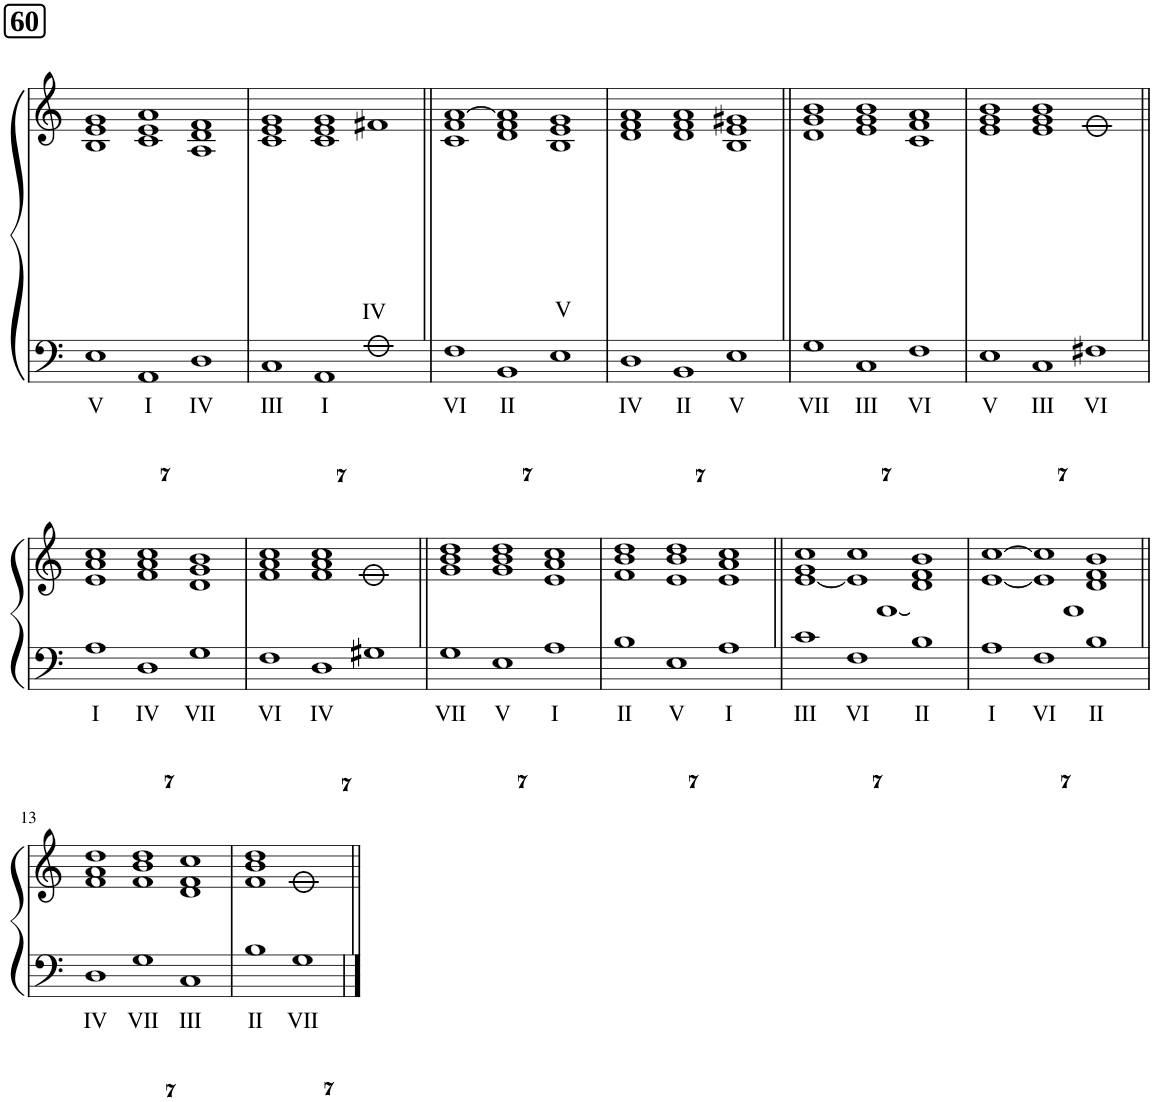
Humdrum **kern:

**kern	**text	**kern	**text
*part1	*part1	*part1	*part1
*staff2	*staff2	*staff1	*staff1
*I"Piano	*	*	*
*I'Pno	*	*	*
*clefF4	*	*clefG2	*
*k[]	*	*k[]	*
*M12/4	*	*M12/4	*
!!LO:REH:place=s1:a:B:cj:fs=14:t=60
=1	=1	=1	=1
!	!LO:LY:b	!	!
1E	V	1B 1e 1g	.
!	!LO:LY:b	!	!
1AA	I	1c 1e 1a	.
!	!LO:LY:b	!	!
1D	IV	1A 1d 1f	.
=2	=2	=2	=2
!	!LO:LY:b	!	!
1C	III	1c 1e 1g	.
!	!LO:LY:b	!	!
1AA	I	1c 1e 1g	.
!	!	!	!LO:LY:b
1ryy	.	1f#X	IV
=3||	=3||	=3||	=3||
!	!LO:LY:b	!	!
1F	VI	1c 1f [1a	.
!	!LO:LY:b	!	!
1BB	II	1d 1f 1a]	.
!	!	!	!LO:LY:b
1E	.	1B 1e 1g	V
=4	=4	=4	=4
!	!LO:LY:b	!	!
1D	IV	1d 1f 1a	.
!	!LO:LY:b	!	!
1BB	II	1d 1f 1a	.
!	!LO:LY:b	!	!
1E	V	1B 1e 1g#X	.
=5||	=5||	=5||	=5||
!	!LO:LY:b	!	!
1G	VII	1d 1g 1b	.
!	!LO:LY:b	!	!
1C	III	1e 1g 1b	.
!	!LO:LY:b	!	!
1F	VI	1c 1f 1a	.
=6	=6	=6	=6
!	!LO:LY:b	!	!
1E	V	1e 1g 1b	.
!	!LO:LY:b	!	!
1C	III	1e 1g 1b	.
!	!LO:LY:b	!	!
1F#X	VI	1ryy	.
!!LO:LB:g=z
=7||	=7||	=7||	=7||
!	!LO:LY:b	!	!
1A	I	1e 1a 1cc	.
!	!LO:LY:b	!	!
1D	IV	1f 1a 1cc	.
!	!LO:LY:b	!	!
1G	VII	1d 1g 1b	.
=8	=8	=8	=8
!	!LO:LY:b	!	!
1F	VI	1f 1a 1cc	.
!	!LO:LY:b	!	!
1D	IV	1f 1a 1cc	.
1G#X	.	1ryy	.
=9||	=9||	=9||	=9||
!	!LO:LY:b	!	!
1G	VII	1g 1b 1dd	.
!	!LO:LY:b	!	!
1E	V	1g 1b 1dd	.
!	!LO:LY:b	!	!
1A	I	1e 1a 1cc	.
=10	=10	=10	=10
!	!LO:LY:b	!	!
1B	II	1f 1b 1dd	.
!	!LO:LY:b	!	!
1E	V	1e 1b 1dd	.
!	!LO:LY:b	!	!
1A	I	1e 1a 1cc	.
=11||	=11||	=11||	=11||
!	!LO:LY:b	!	!
1c	III	[1e 1g 1cc	.
!	!LO:LY:b	!	!
1F	VI	1e] [1f 1cc	.
!	!LO:LY:b	!	!
1B	II	1d 1f] 1b	.
=12	=12	=12	=12
!	!LO:LY:b	!	!
1A	I	[1e [1cc	.
!	!LO:LY:b	!	!
1F	VI	1e] 1f 1cc]	.
!	!LO:LY:b	!	!
1B	II	1d 1f 1b	.
!!LO:LB:g=z
=13||	=13||	=13||	=13||
!	!LO:LY:b	!	!
1D	IV	1f 1a 1dd	.
!	!LO:LY:b	!	!
1G	VII	1f 1b 1dd	.
!	!LO:LY:b	!	!
1C	III	1d 1f 1cc	.
=14	=14	=14	=14
!	!LO:LY:b	!	!
1B	II	1f 1b 1dd	.
!	!LO:LY:b	!	!
1G	VII	1ryy	.
=||	=||	=||	=||
*-	*-	*-	*-
